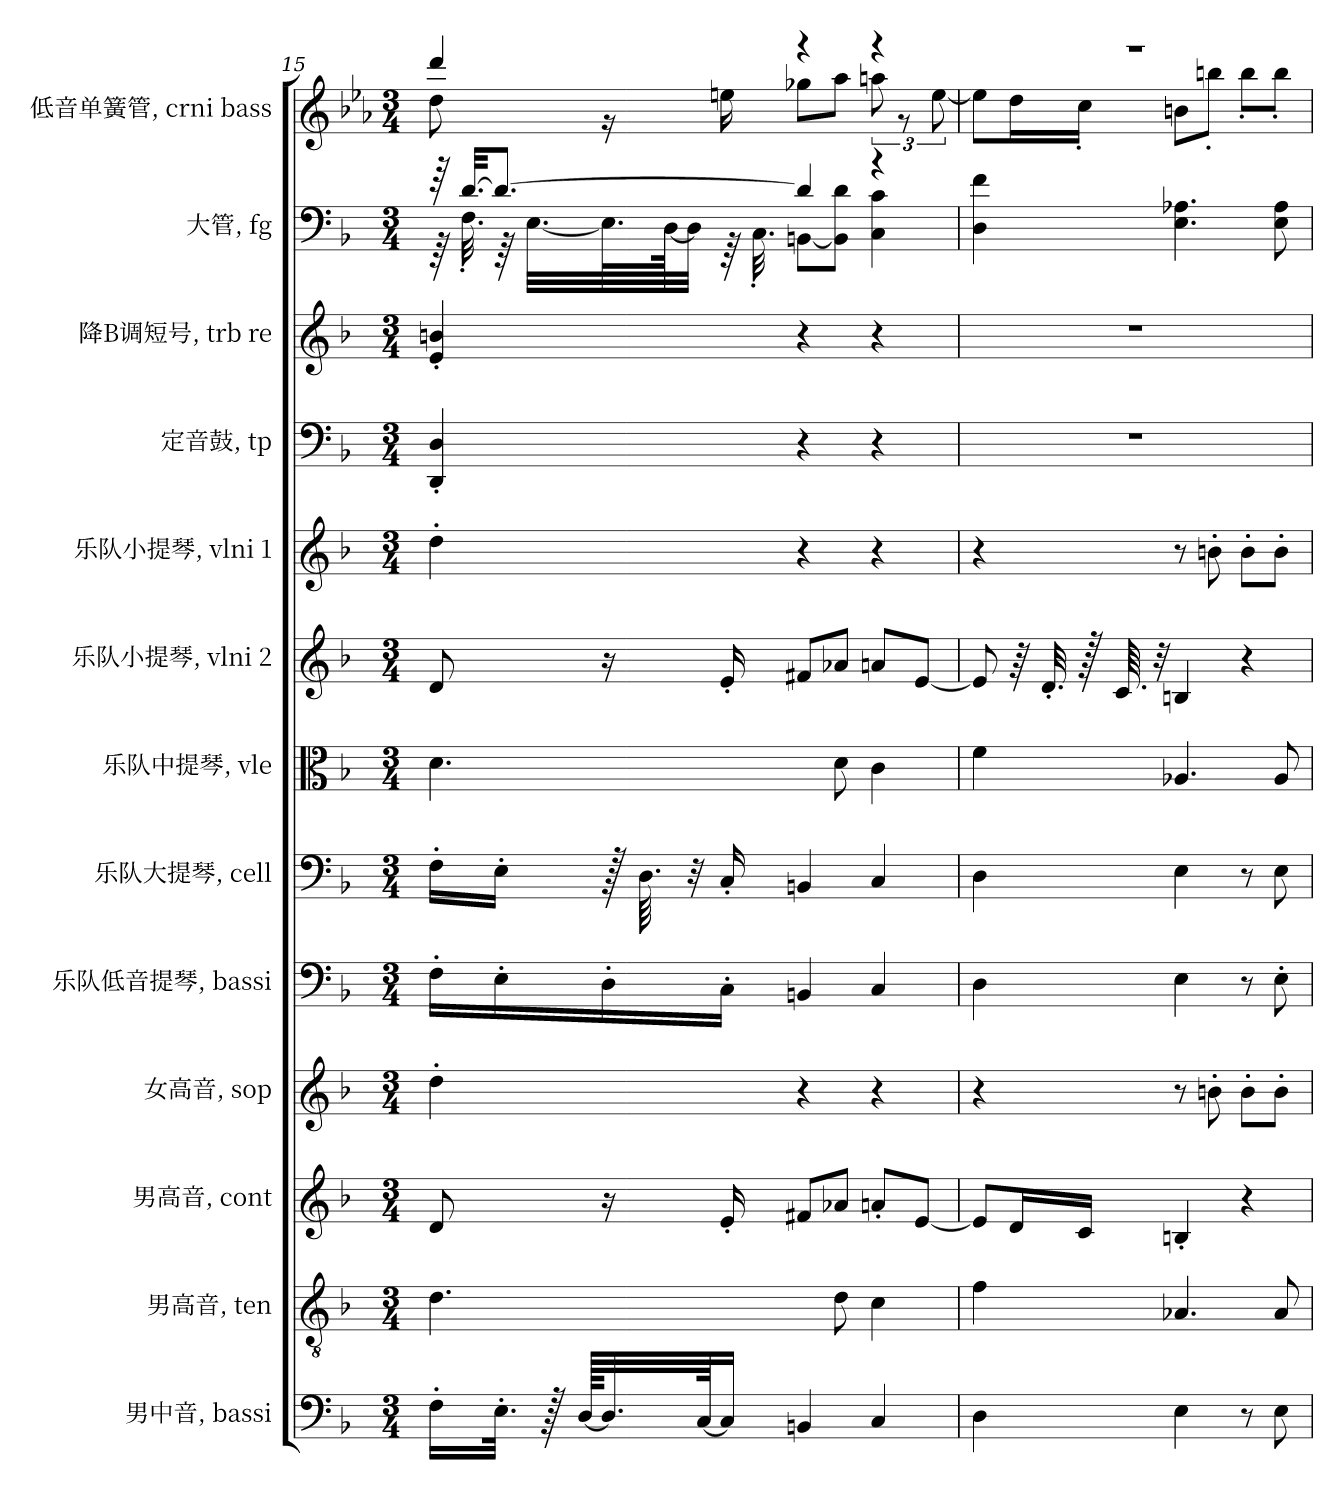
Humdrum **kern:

**kern	**kern	**kern	**kern	**kern	**kern	**kern	**kern	**kern	**kern	**kern	**kern	**kern
*part13	*part12	*part11	*part10	*part9	*part8	*part7	*part6	*part5	*part4	*part3	*part2	*part1
*staff13	*staff12	*staff11	*staff10	*staff9	*staff8	*staff7	*staff6	*staff5	*staff4	*staff3	*staff2	*staff1
*I"男中音, bassi	*I"男高音, ten	*I"男高音, cont	*I"女高音, sop	*I"乐队低音提琴, bassi	*I"乐队大提琴, cell	*I"乐队中提琴, vle	*I"乐队小提琴, vlni 2	*I"乐队小提琴, vlni 1	*I"定音鼓, tp	*I"降B调短号, trb re	*I"大管, fg	*I"低音单簧管, crni bass
*	*I'T.	*	*I'S.	*	*	*	*	*	*	*	*	*
!!LO:PB:g=z
*clefF4	*clefGv2	*clefG2	*clefG2	*clefF4	*clefF4	*clefC3	*clefG2	*clefG2	*clefF4	*clefG2	*clefF4	*clefG2
*	*	*	*	*ITrd7c12	*	*	*	*	*	*ITrd1c2	*	*ITrd8c14
*k[b-]	*k[b-]	*k[b-]	*k[b-]	*k[b-]	*k[b-]	*k[b-]	*k[b-]	*k[b-]	*k[b-]	*k[b-e-a-]	*k[b-]	*k[b-e-a-]
*M3/4	*M3/4	*M3/4	*M3/4	*M3/4	*M3/4	*M3/4	*M3/4	*M3/4	*M3/4	*M3/4	*M3/4	*M3/4
=15	=15	=15	=15	=15	=15	=15	=15	=15	=15	=15	=15	=15
*	*	*	*	*	*	*	*	*	*	*	*^	*^
16F'\LL	4.d\	8d/	4dd'\	16FF'\LL	16F'\LL	4.d\	8d/	4dd'\	4DD/' 4D/'	4d/' 4an/'	64r	64r	4dd/	8d\
.	.	.	.	.	.	.	.	.	.	.	[32.d/KKL	32.F'\	.	.
32.E'\JJk	.	.	.	16EE'\	16E'\JJ	.	.	.	.	.	8.d/J_	64r	.	.
.	.	.	.	.	.	.	.	.	.	.	.	[32.E\LLL	.	.
128r	.	.	.	.	.	.	.	.	.	.	.	.	.	.
[128D/KKLLL	.	.	.	.	.	.	.	.	.	.	.	.	.	.
32.D/]	.	16r	.	16DD'\	128r	.	16r	.	.	.	.	64.E\L]	.	16r
.	.	.	.	.	64.D\	.	.	.	.	.	.	.	.	.
.	.	.	.	.	.	.	.	.	.	.	.	[128D\JK	.	.
.	.	.	.	.	32r	.	.	.	.	.	.	32D\JJJ]	.	.
[64C/JK	.	.	.	.	.	.	.	.	.	.	.	.	.	.
16C/JJ]	.	16e'/	.	16CC'\JJ	16C'/	.	16e'/	.	.	.	.	64r	.	16en\
.	.	.	.	.	.	.	.	.	.	.	.	32.C'\	.	.
4BBn/	.	8f#X/L	4r	4BBBn/	4BBn/	.	8f#X/L	4r	4r	4r	4d/]	[8BBn\L	4r	8g-X\L
.	8d\	8a-X/J	.	.	.	8d\	8a-X/J	.	.	.	.	8BB\] 8d\J	.	8a-\J
4C/	4c\	8an'/L	4r	4CC/	4C/	4c\	8an/L	4r	4r	4r	4r	4C\ 4c\	4r	12an\
.	.	.	.	.	.	.	.	.	.	.	.	.	.	12r
.	.	[8e/J	.	.	.	.	[8e/J	.	.	.	.	.	.	.
.	.	.	.	.	.	.	.	.	.	.	.	.	.	[12e\
*	*	*	*	*	*	*	*	*	*	*	*v	*v	*	*
=16	=16	=16	=16	=16	=16	=16	=16	=16	=16	=16	=16	=16	=16
4D\	4f\	8e/L]	4r	4DD\	4D\	4f\	8e/]	4r	2.r	2.r	4D\ 4f\	2.r	8e\L]
.	.	16d/L	.	.	.	.	64r	.	.	.	.	.	16d\L
.	.	.	.	.	.	.	32.d'/	.	.	.	.	.	.
.	.	16c/JJ	.	.	.	.	128r	.	.	.	.	.	16c'\JJ
.	.	.	.	.	.	.	64.c/	.	.	.	.	.	.
.	.	.	.	.	.	.	32r	.	.	.	.	.	.
4E\	4.A-X/	4Bn'/	8r	4EE\	4E\	4.A-X/	4Bn/	8r	.	.	4.E\ 4.A-X\	.	8Bn\L
.	.	.	8bn'\	.	.	.	.	8bn'\	.	.	.	.	8bn'\J
8r	.	4r	8b'\L	8r	8r	.	4r	8b'\L	.	.	.	.	8b'\L
8E\	8A-/	.	8b'\J	8EE'\	8E\	8A-/	.	8b'\J	.	.	8E\ 8A-\	.	8b'\J
*	*	*	*	*	*	*	*	*	*	*	*	*v	*v
=	=	=	=	=	=	=	=	=	=	=	=	=
*-	*-	*-	*-	*-	*-	*-	*-	*-	*-	*-	*-	*-
